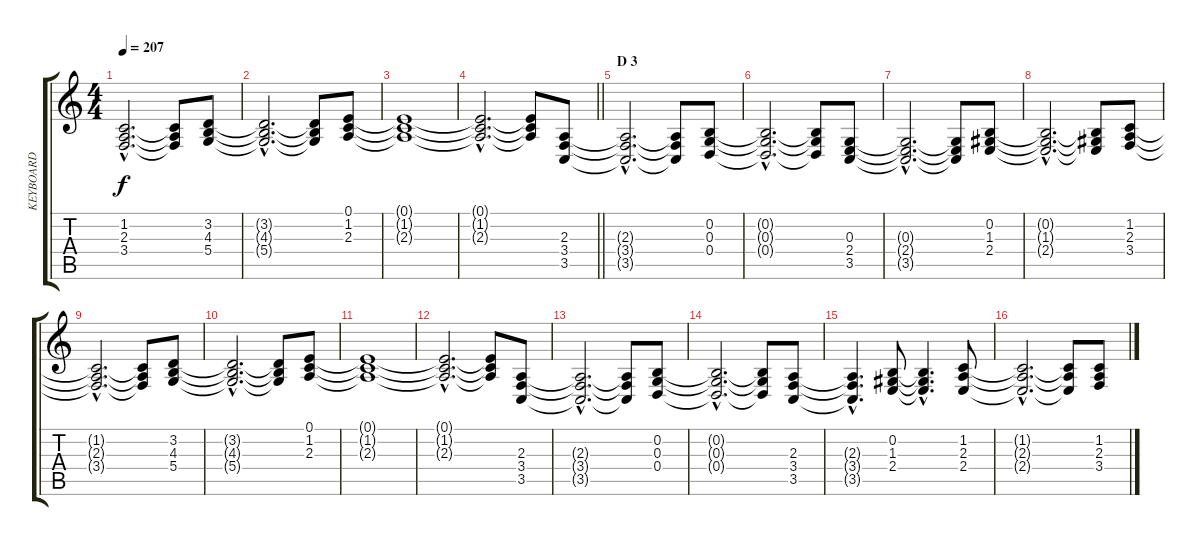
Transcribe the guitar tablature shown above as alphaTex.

\track ("KEYBOARD" "KEYBOARD") {instrument stringensemble1}
\staff {score tabs}
\tuning (E4 B3 G3 D3 A2 E2) {hide}
\ts (4 4)
\tempo 207
\clef g2
\ks c
(1.2{hac t} 2.3{hac t} 3.4{hac t}).2{d dy f} (1.2{t} 2.3{t} 3.4{t}).8 (3.2 4.3 5.4).8 |
(3.2{hac t} 4.3{hac t} 5.4{hac t}).2{d} (3.2{t} 4.3{t} 5.4{t}).8 (0.1 1.2 2.3).8 |
(0.1{t} 1.2{t} 2.3{t}).1 |
\barLineRight lightlight
(0.1{hac t} 1.2{hac t} 2.3{hac t}).2{d} (0.1{t} 1.2{t} 2.3{t}).8 (2.3 3.4 3.5).8 |
\section ("" "D 3")
(2.3{hac t} 3.4{hac t} 3.5{hac t}).2{d} (2.3{t} 3.4{t} 3.5{t}).8 (0.2 0.3 0.4).8 |
(0.2{hac t} 0.3{hac t} 0.4{hac t}).2{d} (0.2{t} 0.3{t} 0.4{t}).8 (0.3 2.4 3.5).8 |
(0.3{hac t} 2.4{hac t} 3.5{hac t}).2{d} (0.3{t} 2.4{t} 3.5{t}).8 (0.2 1.3 2.4).8 |
(0.2{hac t} 1.3{hac t} 2.4{hac t}).2{d} (0.2{t} 1.3{t} 2.4{t}).8 (1.2 2.3 3.4).8 |
(1.2{hac t} 2.3{hac t} 3.4{hac t}).2{d} (1.2{t} 2.3{t} 3.4{t}).8 (3.2 4.3 5.4).8 |
(3.2{hac t} 4.3{hac t} 5.4{hac t}).2{d} (3.2{t} 4.3{t} 5.4{t}).8 (0.1 1.2 2.3).8 |
(0.1{t} 1.2{t} 2.3{t}).1 |
(0.1{hac t} 1.2{hac t} 2.3{hac t}).2{d} (0.1{t} 1.2{t} 2.3{t}).8 (2.3 3.4 3.5).8 |
(2.3{hac t} 3.4{hac t} 3.5{hac t}).2{d} (2.3{t} 3.4{t} 3.5{t}).8 (0.2 0.3 0.4).8 |
(0.2{hac t} 0.3{hac t} 0.4{hac t}).2{d} (0.2{t} 0.3{t} 0.4{t}).8 (2.3 3.4 3.5).8 |
(2.3{hac t} 3.4{hac t} 3.5{hac t}).4{d} (0.2 1.3 2.4).8 (0.2{hac t} 1.3{hac t} 2.4{hac t}).4{d} (1.2 2.3 2.4).8 |
(1.2{hac t} 2.3{hac t} 2.4{hac t}).2{d} (1.2{t} 2.3{t} 2.4{t}).8 (1.2 2.3 3.4).8
